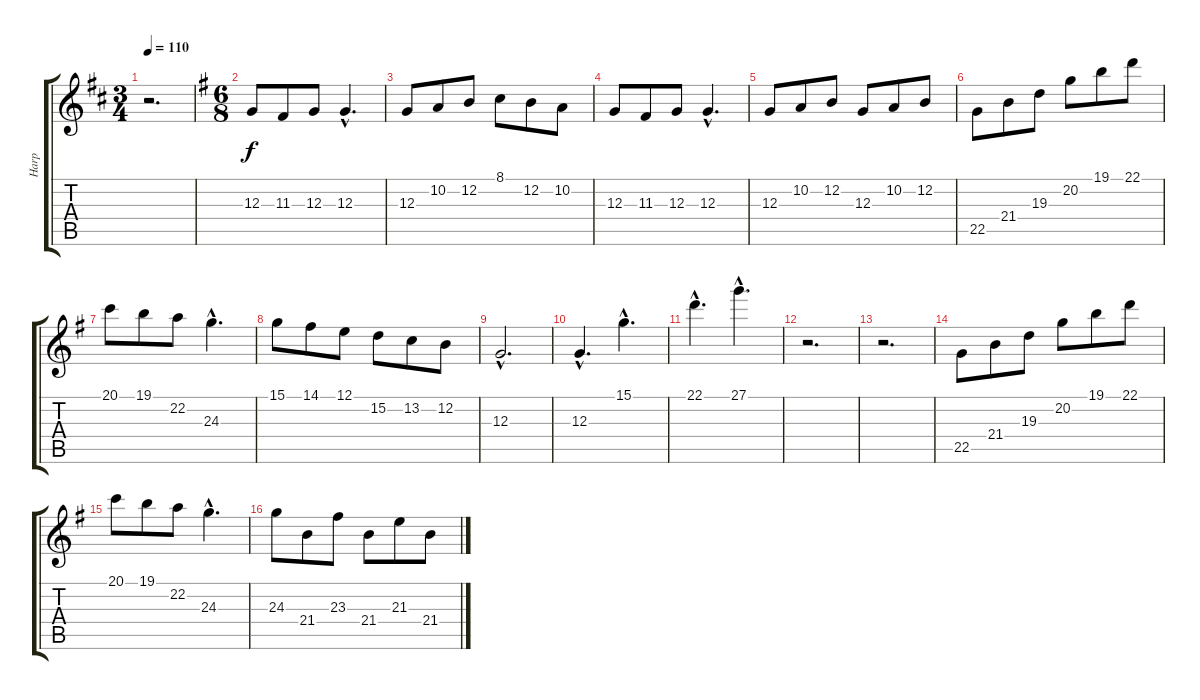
\track ("Harp" "Harp") {instrument orchestralharp}
\staff {score tabs}
\tuning (E4 B3 G3 D3 A2 E2) {hide}
\ts (3 4)
\tempo 110
\clef g2
\ks d
r.2{d dy f} |
\ts (6 8)
\ks g
12.3.8{volume 14} 11.3.8 12.3.8 12.3{hac}.4{d} |
12.3.8 10.2.8 12.2.8 8.1.8 12.2.8 10.2.8 |
12.3.8 11.3.8 12.3.8 12.3{hac}.4{d} |
12.3.8 10.2.8 12.2.8 12.3.8 10.2.8 12.2.8 |
22.5.8 21.4.8 19.3.8 20.2.8 19.1.8 22.1.8 |
20.1.8 19.1.8 22.2.8 24.3{hac}.4{d} |
15.1.8 14.1.8 12.1.8 15.2.8 13.2.8 12.2.8 |
12.3{hac}.2{d} |
12.3{hac}.4{d} 15.1{hac}.4{d} |
22.1{hac}.4{d} 27.1{hac}.4{d} |
r.2{d} |
r.2{d} |
22.5.8 21.4.8 19.3.8 20.2.8 19.1.8 22.1.8 |
20.1.8 19.1.8 22.2.8 24.3{hac}.4{d} |
24.3.8 21.4.8 23.3.8 21.4.8 21.3.8 21.4.8
